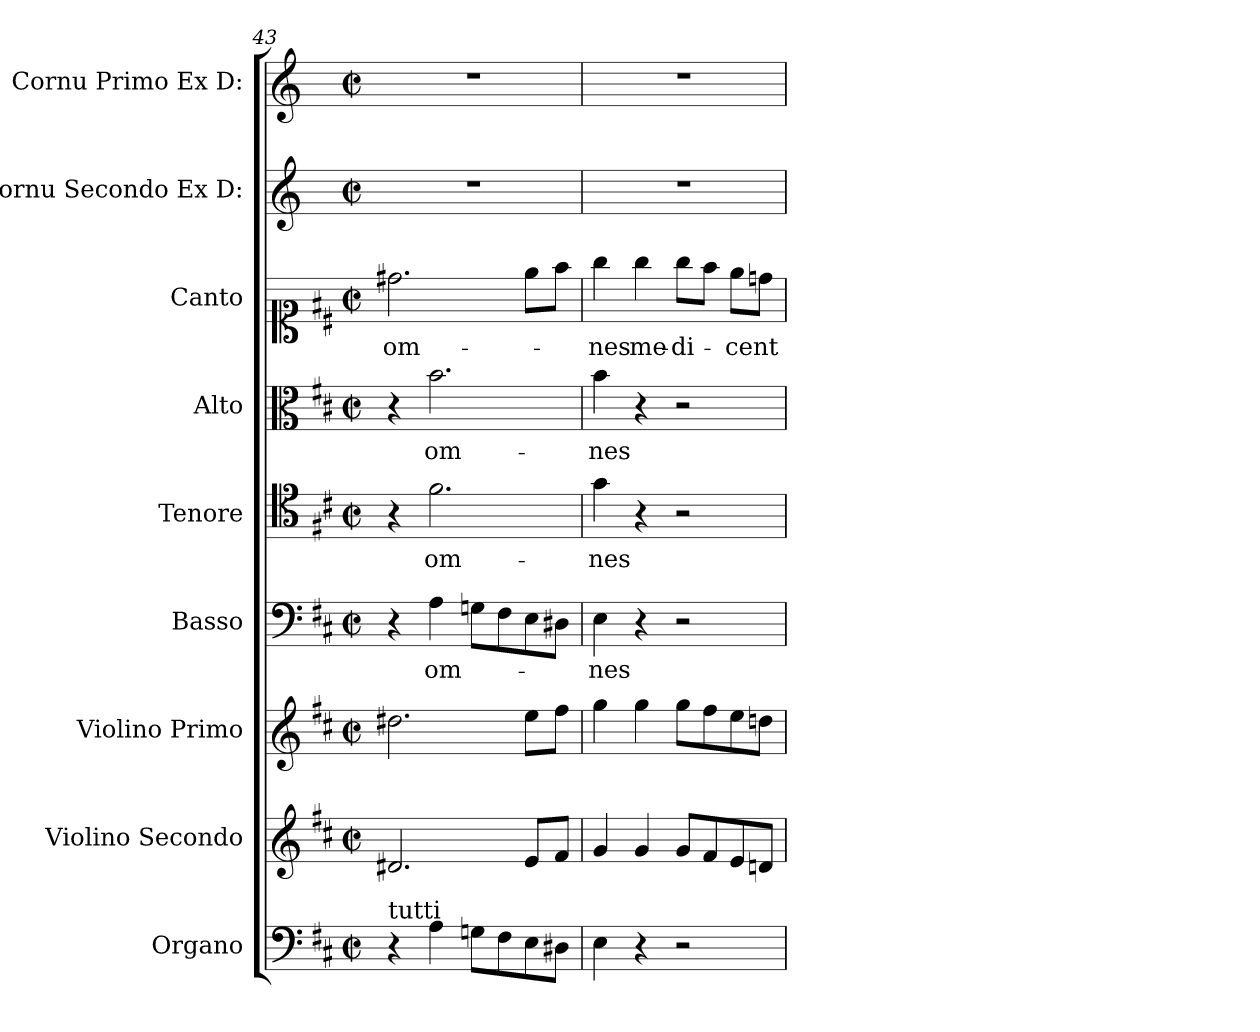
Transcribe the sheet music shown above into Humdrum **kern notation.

**kern	**kern	**kern	**kern	**text	**kern	**text	**kern	**text	**kern	**text	**kern	**kern
*part9	*part8	*part7	*part6	*part6	*part5	*part5	*part4	*part4	*part3	*part3	*part2	*part1
*staff9	*staff8	*staff7	*staff6	*staff6	*staff5	*staff5	*staff4	*staff4	*staff3	*staff3	*staff2	*staff1
*I"Organo	*I"Violino Secondo	*I"Violino Primo	*I"Basso	*	*I"Tenore	*	*I"Alto	*	*I"Canto	*	*I"Cornu Secondo Ex D:	*I"Cornu Primo Ex D:
*	*I'vl 2	*I'vl 1	*I'B	*	*I'T	*	*I'A	*	*	*	*I'cor 2	*I'cor 1
*clefF4	*clefG2	*clefG2	*clefF4	*	*clefC4	*	*clefC3	*	*clefC1	*	*clefG2	*clefG2
*	*	*	*	*	*	*	*	*	*	*	*ITrd-1c-2	*ITrd-1c-2
*k[f#c#]	*k[f#c#]	*k[f#c#]	*k[f#c#]	*	*k[f#c#]	*	*k[f#c#]	*	*k[f#c#]	*	*k[f#c#]	*k[f#c#]
*M2/2	*M2/2	*M2/2	*M2/2	*	*M2/2	*	*M2/2	*	*M2/2	*	*M2/2	*M2/2
*met(c|)	*met(c|)	*met(c|)	*met(c|)	*	*met(c|)	*	*met(c|)	*	*met(c|)	*	*met(c|)	*met(c|)
=43	=43	=43	=43	=43	=43	=43	=43	=43	=43	=43	=43	=43
!LO:TX:a:t=tutti	!	!	!	!	!	!	!	!	!	!	!	!
4r	2.d#X/	2.dd#X\	4r	.	4r	.	4r	.	2.dd#X\	om-	1r	1r
4A\	.	.	4A\	om-	2.f#\	om-	2.b\	om-	.	.	.	.
8Gn\L	.	.	8Gn\L	.	.	.	.	.	.	.	.	.
8F#\	.	.	8F#\	.	.	.	.	.	.	.	.	.
8E\	8e/L	8ee\L	8E\	.	.	.	.	.	8ee\L	.	.	.
8D#X\J	8f#/J	8ff#\J	8D#X\J	.	.	.	.	.	8ff#\J	.	.	.
=44	=44	=44	=44	=44	=44	=44	=44	=44	=44	=44	=44	=44
4E\	4g/	4gg\	4E\	-nes	4g\	-nes	4b\	-nes	4gg\	-nes	1r	1r
4r	4g/	4gg\	4r	.	4r	.	4r	.	4gg\	me-	.	.
2r	8g/L	8gg\L	2r	.	2r	.	2r	.	8gg\L	-di-	.	.
.	8f#/	8ff#\	.	.	.	.	.	.	8ff#\J	.	.	.
.	8e/	8ee\	.	.	.	.	.	.	8ee\L	-cent	.	.
.	8dn/J	8ddn\J	.	.	.	.	.	.	8ddn\J	.	.	.
=	=	=	=	=	=	=	=	=	=	=	=	=
*-	*-	*-	*-	*-	*-	*-	*-	*-	*-	*-	*-	*-
